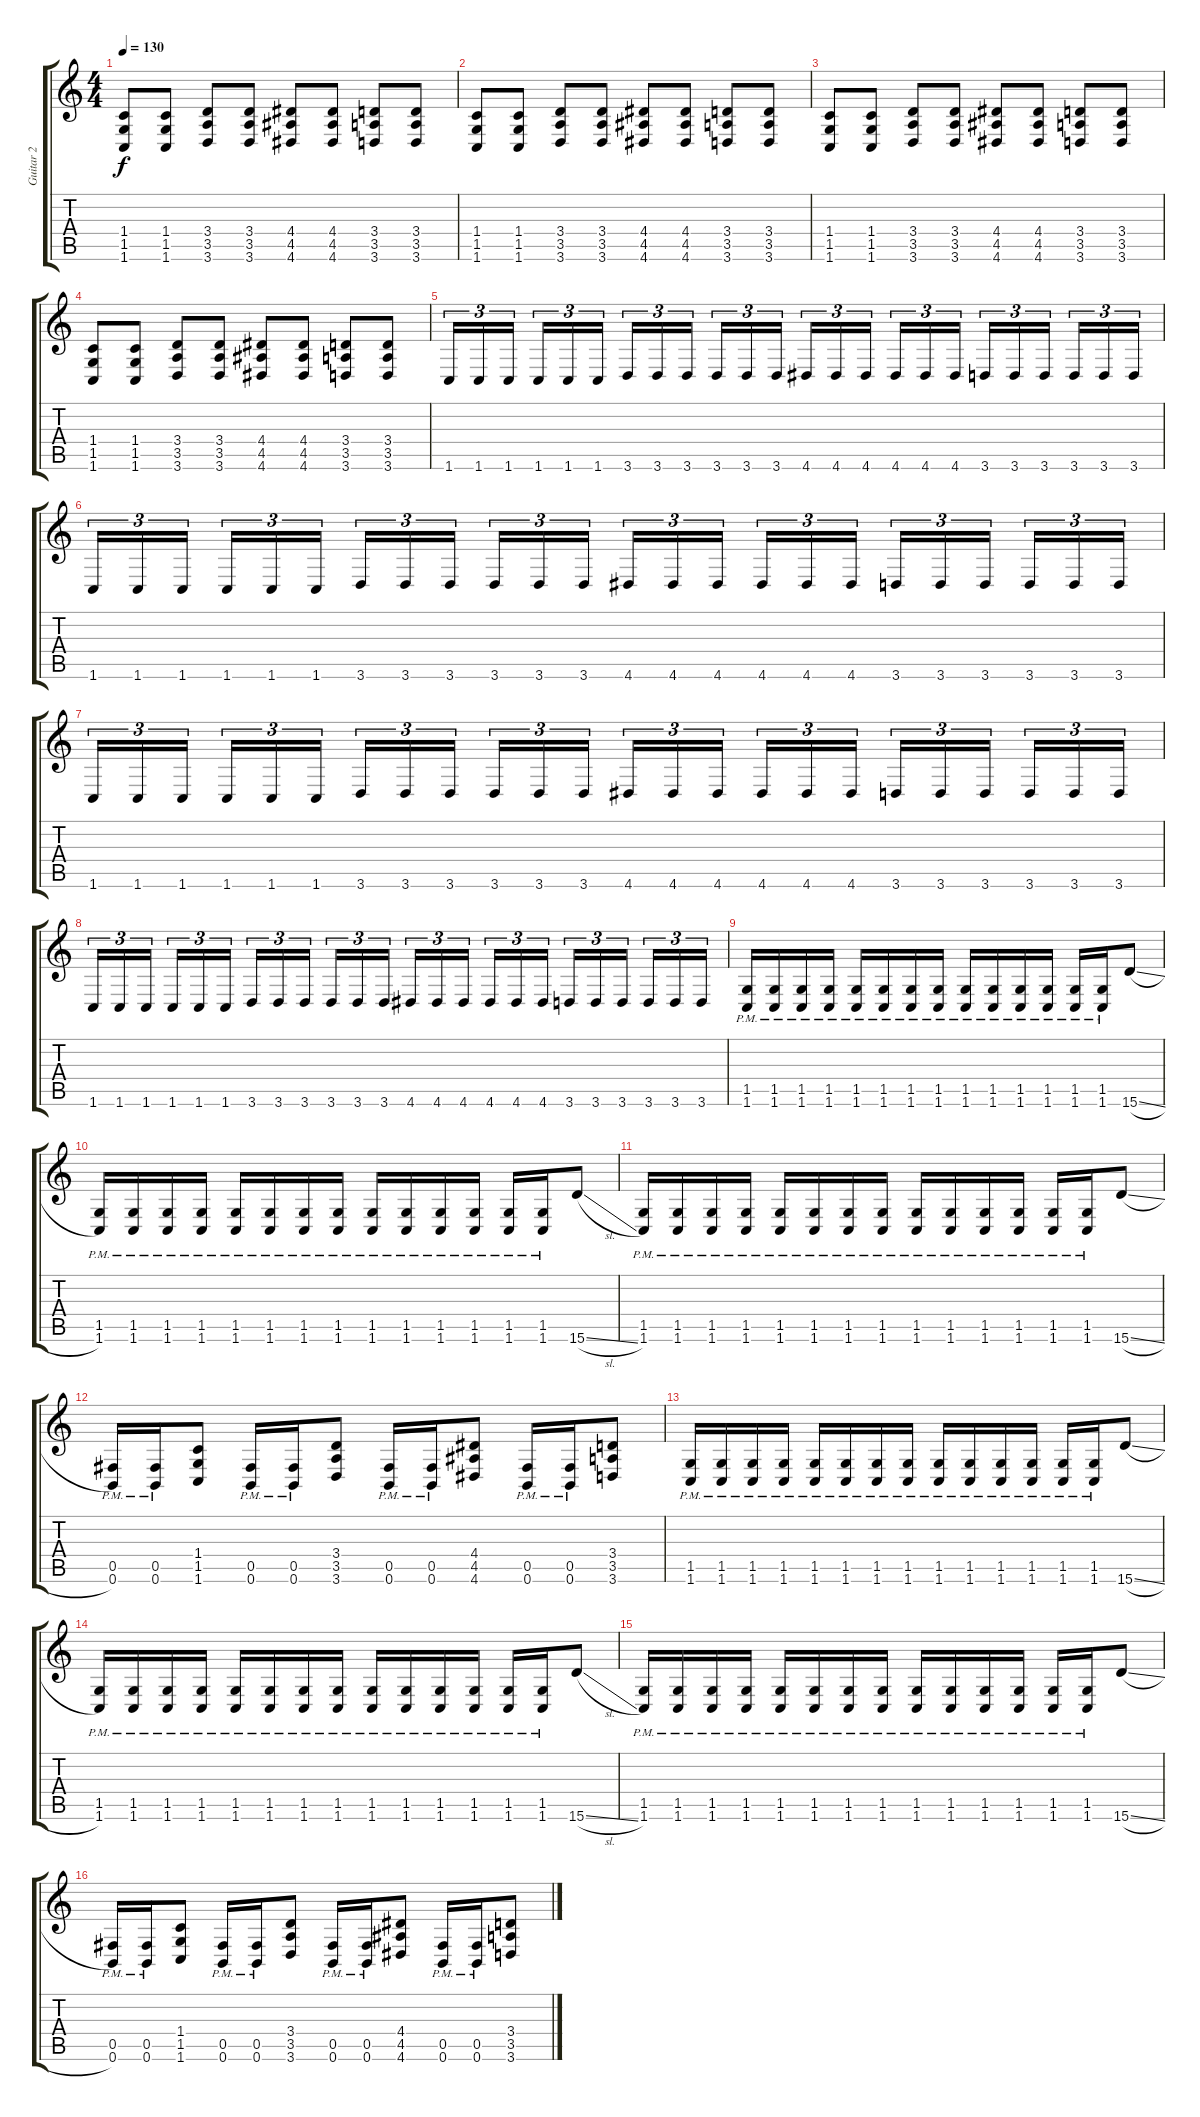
\track ("Guitar 2" "Guitar 2") {instrument overdrivenguitar}
\staff {score tabs}
\tuning (Db4 Ab3 E3 B2 Gb2 B1) {hide}
\ts (4 4)
\tempo 130
\clef g2
\ks c
(1.4 1.5 1.6).8{dy f} (1.4 1.5 1.6).8 (3.4 3.5 3.6).8 (3.4 3.5 3.6).8 (4.4 4.5 4.6).8 (4.4 4.5 4.6).8 (3.4 3.5 3.6).8 (3.4 3.5 3.6).8 |
(1.4 1.5 1.6).8 (1.4 1.5 1.6).8 (3.4 3.5 3.6).8 (3.4 3.5 3.6).8 (4.4 4.5 4.6).8 (4.4 4.5 4.6).8 (3.4 3.5 3.6).8 (3.4 3.5 3.6).8 |
(1.4 1.5 1.6).8 (1.4 1.5 1.6).8 (3.4 3.5 3.6).8 (3.4 3.5 3.6).8 (4.4 4.5 4.6).8 (4.4 4.5 4.6).8 (3.4 3.5 3.6).8 (3.4 3.5 3.6).8 |
(1.4 1.5 1.6).8 (1.4 1.5 1.6).8 (3.4 3.5 3.6).8 (3.4 3.5 3.6).8 (4.4 4.5 4.6).8 (4.4 4.5 4.6).8 (3.4 3.5 3.6).8 (3.4 3.5 3.6).8 |
1.6.16{tu (3 2)} 1.6.16{tu (3 2)} 1.6.16{tu (3 2) beam splitsecondary} 1.6.16{tu (3 2)} 1.6.16{tu (3 2)} 1.6.16{tu (3 2)} 3.6.16{tu (3 2)} 3.6.16{tu (3 2)} 3.6.16{tu (3 2) beam splitsecondary} 3.6.16{tu (3 2)} 3.6.16{tu (3 2)} 3.6.16{tu (3 2)} 4.6.16{tu (3 2)} 4.6.16{tu (3 2)} 4.6.16{tu (3 2) beam splitsecondary} 4.6.16{tu (3 2)} 4.6.16{tu (3 2)} 4.6.16{tu (3 2)} 3.6.16{tu (3 2)} 3.6.16{tu (3 2)} 3.6.16{tu (3 2) beam splitsecondary} 3.6.16{tu (3 2)} 3.6.16{tu (3 2)} 3.6.16{tu (3 2)} |
1.6.16{tu (3 2)} 1.6.16{tu (3 2)} 1.6.16{tu (3 2) beam splitsecondary} 1.6.16{tu (3 2)} 1.6.16{tu (3 2)} 1.6.16{tu (3 2)} 3.6.16{tu (3 2)} 3.6.16{tu (3 2)} 3.6.16{tu (3 2) beam splitsecondary} 3.6.16{tu (3 2)} 3.6.16{tu (3 2)} 3.6.16{tu (3 2)} 4.6.16{tu (3 2)} 4.6.16{tu (3 2)} 4.6.16{tu (3 2) beam splitsecondary} 4.6.16{tu (3 2)} 4.6.16{tu (3 2)} 4.6.16{tu (3 2)} 3.6.16{tu (3 2)} 3.6.16{tu (3 2)} 3.6.16{tu (3 2) beam splitsecondary} 3.6.16{tu (3 2)} 3.6.16{tu (3 2)} 3.6.16{tu (3 2)} |
1.6.16{tu (3 2)} 1.6.16{tu (3 2)} 1.6.16{tu (3 2) beam splitsecondary} 1.6.16{tu (3 2)} 1.6.16{tu (3 2)} 1.6.16{tu (3 2)} 3.6.16{tu (3 2)} 3.6.16{tu (3 2)} 3.6.16{tu (3 2) beam splitsecondary} 3.6.16{tu (3 2)} 3.6.16{tu (3 2)} 3.6.16{tu (3 2)} 4.6.16{tu (3 2)} 4.6.16{tu (3 2)} 4.6.16{tu (3 2) beam splitsecondary} 4.6.16{tu (3 2)} 4.6.16{tu (3 2)} 4.6.16{tu (3 2)} 3.6.16{tu (3 2)} 3.6.16{tu (3 2)} 3.6.16{tu (3 2) beam splitsecondary} 3.6.16{tu (3 2)} 3.6.16{tu (3 2)} 3.6.16{tu (3 2)} |
1.6.16{tu (3 2)} 1.6.16{tu (3 2)} 1.6.16{tu (3 2) beam splitsecondary} 1.6.16{tu (3 2)} 1.6.16{tu (3 2)} 1.6.16{tu (3 2)} 3.6.16{tu (3 2)} 3.6.16{tu (3 2)} 3.6.16{tu (3 2) beam splitsecondary} 3.6.16{tu (3 2)} 3.6.16{tu (3 2)} 3.6.16{tu (3 2)} 4.6.16{tu (3 2)} 4.6.16{tu (3 2)} 4.6.16{tu (3 2) beam splitsecondary} 4.6.16{tu (3 2)} 4.6.16{tu (3 2)} 4.6.16{tu (3 2)} 3.6.16{tu (3 2)} 3.6.16{tu (3 2)} 3.6.16{tu (3 2) beam splitsecondary} 3.6.16{tu (3 2)} 3.6.16{tu (3 2)} 3.6.16{tu (3 2)} |
(1.5{pm} 1.6{pm}).16 (1.5{pm} 1.6{pm}).16 (1.5{pm} 1.6{pm}).16 (1.5{pm} 1.6{pm}).16 (1.5{pm} 1.6{pm}).16 (1.5{pm} 1.6{pm}).16 (1.5{pm} 1.6{pm}).16 (1.5{pm} 1.6{pm}).16 (1.5{pm} 1.6{pm}).16 (1.5{pm} 1.6{pm}).16 (1.5{pm} 1.6{pm}).16 (1.5{pm} 1.6{pm}).16 (1.5{pm} 1.6{pm}).16 (1.5{pm} 1.6{pm}).16 15.6{sl}.8 |
(1.5{pm} 1.6{pm}).16 (1.5{pm} 1.6{pm}).16 (1.5{pm} 1.6{pm}).16 (1.5{pm} 1.6{pm}).16 (1.5{pm} 1.6{pm}).16 (1.5{pm} 1.6{pm}).16 (1.5{pm} 1.6{pm}).16 (1.5{pm} 1.6{pm}).16 (1.5{pm} 1.6{pm}).16 (1.5{pm} 1.6{pm}).16 (1.5{pm} 1.6{pm}).16 (1.5{pm} 1.6{pm}).16 (1.5{pm} 1.6{pm}).16 (1.5{pm} 1.6{pm}).16 15.6{sl}.8 |
(1.5{pm} 1.6{pm}).16 (1.5{pm} 1.6{pm}).16 (1.5{pm} 1.6{pm}).16 (1.5{pm} 1.6{pm}).16 (1.5{pm} 1.6{pm}).16 (1.5{pm} 1.6{pm}).16 (1.5{pm} 1.6{pm}).16 (1.5{pm} 1.6{pm}).16 (1.5{pm} 1.6{pm}).16 (1.5{pm} 1.6{pm}).16 (1.5{pm} 1.6{pm}).16 (1.5{pm} 1.6{pm}).16 (1.5{pm} 1.6{pm}).16 (1.5{pm} 1.6{pm}).16 15.6{sl}.8 |
(0.5{pm} 0.6{pm}).16 (0.5{pm} 0.6{pm}).16 (1.4 1.5 1.6).8 (0.5{pm} 0.6{pm}).16 (0.5{pm} 0.6{pm}).16 (3.4 3.5 3.6).8 (0.5{pm} 0.6{pm}).16 (0.5{pm} 0.6{pm}).16 (4.4 4.5 4.6).8 (0.5{pm} 0.6{pm}).16 (0.5{pm} 0.6{pm}).16 (3.4 3.5 3.6).8 |
(1.5{pm} 1.6{pm}).16 (1.5{pm} 1.6{pm}).16 (1.5{pm} 1.6{pm}).16 (1.5{pm} 1.6{pm}).16 (1.5{pm} 1.6{pm}).16 (1.5{pm} 1.6{pm}).16 (1.5{pm} 1.6{pm}).16 (1.5{pm} 1.6{pm}).16 (1.5{pm} 1.6{pm}).16 (1.5{pm} 1.6{pm}).16 (1.5{pm} 1.6{pm}).16 (1.5{pm} 1.6{pm}).16 (1.5{pm} 1.6{pm}).16 (1.5{pm} 1.6{pm}).16 15.6{sl}.8 |
(1.5{pm} 1.6{pm}).16 (1.5{pm} 1.6{pm}).16 (1.5{pm} 1.6{pm}).16 (1.5{pm} 1.6{pm}).16 (1.5{pm} 1.6{pm}).16 (1.5{pm} 1.6{pm}).16 (1.5{pm} 1.6{pm}).16 (1.5{pm} 1.6{pm}).16 (1.5{pm} 1.6{pm}).16 (1.5{pm} 1.6{pm}).16 (1.5{pm} 1.6{pm}).16 (1.5{pm} 1.6{pm}).16 (1.5{pm} 1.6{pm}).16 (1.5{pm} 1.6{pm}).16 15.6{sl}.8 |
(1.5{pm} 1.6{pm}).16 (1.5{pm} 1.6{pm}).16 (1.5{pm} 1.6{pm}).16 (1.5{pm} 1.6{pm}).16 (1.5{pm} 1.6{pm}).16 (1.5{pm} 1.6{pm}).16 (1.5{pm} 1.6{pm}).16 (1.5{pm} 1.6{pm}).16 (1.5{pm} 1.6{pm}).16 (1.5{pm} 1.6{pm}).16 (1.5{pm} 1.6{pm}).16 (1.5{pm} 1.6{pm}).16 (1.5{pm} 1.6{pm}).16 (1.5{pm} 1.6{pm}).16 15.6{sl}.8 |
(0.5{pm} 0.6{pm}).16 (0.5{pm} 0.6{pm}).16 (1.4 1.5 1.6).8 (0.5{pm} 0.6{pm}).16 (0.5{pm} 0.6{pm}).16 (3.4 3.5 3.6).8 (0.5{pm} 0.6{pm}).16 (0.5{pm} 0.6{pm}).16 (4.4 4.5 4.6).8 (0.5{pm} 0.6{pm}).16 (0.5{pm} 0.6{pm}).16 (3.4 3.5 3.6).8
